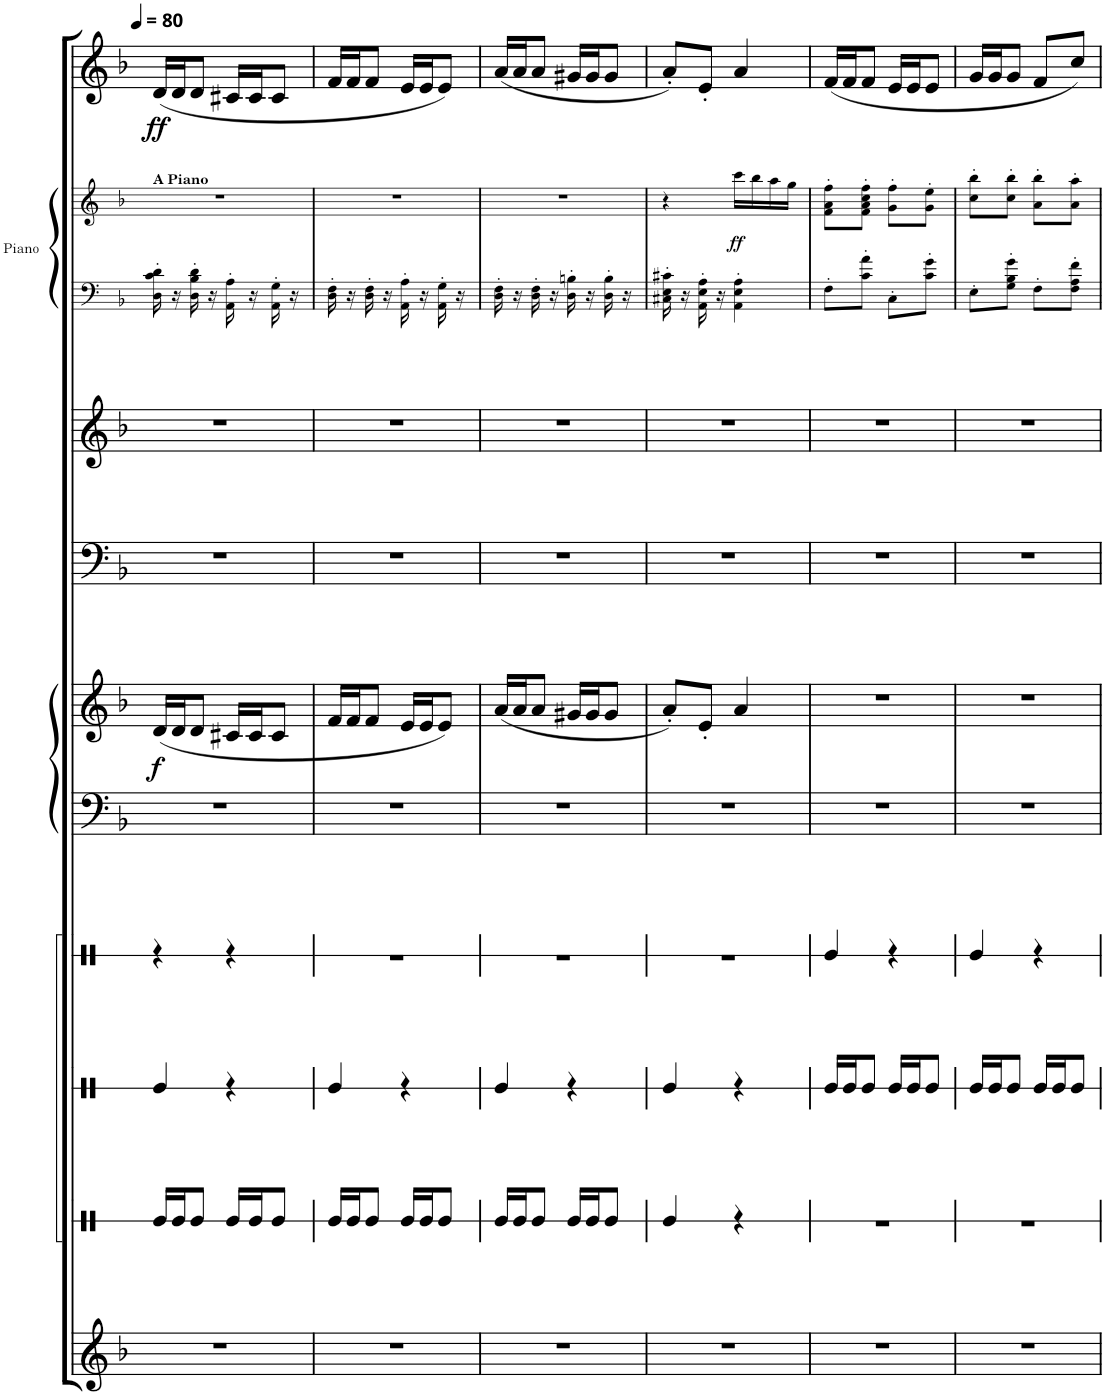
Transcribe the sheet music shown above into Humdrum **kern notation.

**kern	**kern	**kern	**kern	**kern	**kern	**dynam	**kern	**kern	**kern	**kern	**dynam	**kern	**dynam
*part9	*part8	*part7	*part6	*part5	*part5	*part5	*part4	*part3	*part2	*part2	*part2	*part1	*part1
*staff11	*staff10	*staff9	*staff8	*staff7	*staff6	*staff6/7	*staff5	*staff4	*staff3	*staff2	*staff2/3	*staff1	*staff1
*I"Marimba (pentagrama único)	*I"Patada	*I"Palmada	*I"Chasquido de dedos	*I"Piano	*	*	*I"Hombres	*I"Mujeres	*I"Piano	*	*	*I"Vibráfono	*
*I'Mar	*	*	*	*I'Pno	*	*	*	*	*I'Pno	*	*	*	*
!!LO:PB:g=z
*	*stria1	*stria1	*stria1	*	*	*	*	*	*stria5	*stria5	*	*	*
*clefG2	*clefX	*clefX	*clefX	*clefF4	*clefG2	*	*clefF4	*clefG2	*clefF4	*clefG2	*	*clefG2	*
*k[b-]	*k[]	*k[]	*k[]	*k[b-]	*k[b-]	*	*k[b-]	*k[b-]	*k[b-]	*k[b-]	*	*k[b-]	*
*M2/4	*M2/4	*M2/4	*M2/4	*M2/4	*M2/4	*	*M2/4	*M2/4	*M2/4	*M2/4	*	*M2/4	*
*MM80	*MM80	*MM80	*MM80	*MM80	*MM80	*	*MM80	*MM80	*MM80	*MM80	*	*MM80	*
=1	=1	=1	=1	=1	=1	=1	=1	=1	=1	=1	=1	=1	=1
!	!	!	!	!	!	!	!	!	!	!LO:TX:a:B:t=A Piano	!	!	!
!	!	!	!	!	!	!LO:DY:b	!	!	!	!	!	!	!LO:DY:b
2r	16Re/LL	4Re/	4r	2r	(16d/LL	f	2r	2r	16D\' 16c\' 16d\'	2r	.	(16d/LL	ff
.	16Re/J	.	.	.	16d/J	.	.	.	16r	.	.	16d/J	.
.	8Re/J	.	.	.	8d/J	.	.	.	16D\' 16B-\' 16d\'	.	.	8d/J	.
.	.	.	.	.	.	.	.	.	16r	.	.	.	.
.	16Re/LL	4r	4r	.	16c#X/LL	.	.	.	16AA\' 16A\'	.	.	16c#X/LL	.
.	16Re/J	.	.	.	16c#/J	.	.	.	16r	.	.	16c#/J	.
.	8Re/J	.	.	.	8c#/J	.	.	.	16AA\' 16G\'	.	.	8c#/J	.
.	.	.	.	.	.	.	.	.	16r	.	.	.	.
=2	=2	=2	=2	=2	=2	=2	=2	=2	=2	=2	=2	=2	=2
2r	16Re/LL	4Re/	2r	2r	16f/LL	.	2r	2r	16D\' 16F\'	2r	.	16f/LL	.
.	16Re/J	.	.	.	16f/J	.	.	.	16r	.	.	16f/J	.
.	8Re/J	.	.	.	8f/J	.	.	.	16D\' 16F\'	.	.	8f/J	.
.	.	.	.	.	.	.	.	.	16r	.	.	.	.
.	16Re/LL	4r	.	.	16e/LL	.	.	.	16AA\' 16A\'	.	.	16e/LL	.
.	16Re/J	.	.	.	16e/J	.	.	.	16r	.	.	16e/J	.
.	8Re/J	.	.	.	8e/J)	.	.	.	16AA\' 16G\'	.	.	8e/J)	.
.	.	.	.	.	.	.	.	.	16r	.	.	.	.
=3	=3	=3	=3	=3	=3	=3	=3	=3	=3	=3	=3	=3	=3
2r	16Re/LL	4Re/	2r	2r	(16a/LL	.	2r	2r	16D\' 16F\'	2r	.	(16a/LL	.
.	16Re/J	.	.	.	16a/J	.	.	.	16r	.	.	16a/J	.
.	8Re/J	.	.	.	8a/J	.	.	.	16D\' 16F\'	.	.	8a/J	.
.	.	.	.	.	.	.	.	.	16r	.	.	.	.
.	16Re/LL	4r	.	.	16g#X/LL	.	.	.	16D\' 16Bn\'	.	.	16g#X/LL	.
.	16Re/J	.	.	.	16g#/J	.	.	.	16r	.	.	16g#/J	.
.	8Re/J	.	.	.	8g#/J	.	.	.	16D\' 16B\'	.	.	8g#/J	.
.	.	.	.	.	.	.	.	.	16r	.	.	.	.
=4	=4	=4	=4	=4	=4	=4	=4	=4	=4	=4	=4	=4	=4
2r	4Re/	4Re/	2r	2r	8a'/L)	.	2r	2r	16C#X\' 16E\' 16c#X\'	4r	.	8a'/L)	.
.	.	.	.	.	.	.	.	.	16r	.	.	.	.
.	.	.	.	.	8e'/J	.	.	.	16AA\' 16E\' 16A\'	.	.	8e'/J	.
.	.	.	.	.	.	.	.	.	16r	.	.	.	.
!	!	!	!	!	!	!	!	!	!	!	!LO:DY:b	!	!
.	4r	4r	.	.	4a/	.	.	.	4AA\' 4E\' 4A\'	16ccc\LL	ff	4a/	.
.	.	.	.	.	.	.	.	.	.	16bb-\	.	.	.
.	.	.	.	.	.	.	.	.	.	16aa\	.	.	.
.	.	.	.	.	.	.	.	.	.	16gg\JJ	.	.	.
=5	=5	=5	=5	=5	=5	=5	=5	=5	=5	=5	=5	=5	=5
2r	2r	16Re/LL	4Re/	2r	2r	.	2r	2r	8F'\L	8f\' 8a\' 8ff\'L	.	(16f/LL	.
.	.	16Re/J	.	.	.	.	.	.	.	.	.	16f/J	.
.	.	8Re/J	.	.	.	.	.	.	8c\' 8a\'J	8f\' 8a\' 8cc\' 8ff\'J	.	8f/J	.
.	.	16Re/LL	4r	.	.	.	.	.	8C'\L	8g\' 8ff\'L	.	16e/LL	.
.	.	16Re/J	.	.	.	.	.	.	.	.	.	16e/J	.
.	.	8Re/J	.	.	.	.	.	.	8c\' 8g\'J	8g\' 8ee\'J	.	8e/J	.
=6	=6	=6	=6	=6	=6	=6	=6	=6	=6	=6	=6	=6	=6
2r	2r	16Re/LL	4Re/	2r	2r	.	2r	2r	8E'\L	8cc\' 8bb-\'L	.	16g/LL	.
.	.	16Re/J	.	.	.	.	.	.	.	.	.	16g/J	.
.	.	8Re/J	.	.	.	.	.	.	8G\' 8B-\' 8g\'J	8cc\' 8bb-\'J	.	8g/J	.
.	.	16Re/LL	4r	.	.	.	.	.	8F'\L	8a\' 8bb-\'L	.	8f/L	.
.	.	16Re/J	.	.	.	.	.	.	.	.	.	.	.
.	.	8Re/J	.	.	.	.	.	.	8F\' 8A\' 8f\'J	8a\' 8aa\'J	.	8cc/J)	.
=	=	=	=	=	=	=	=	=	=	=	=	=	=
*-	*-	*-	*-	*-	*-	*-	*-	*-	*-	*-	*-	*-	*-
